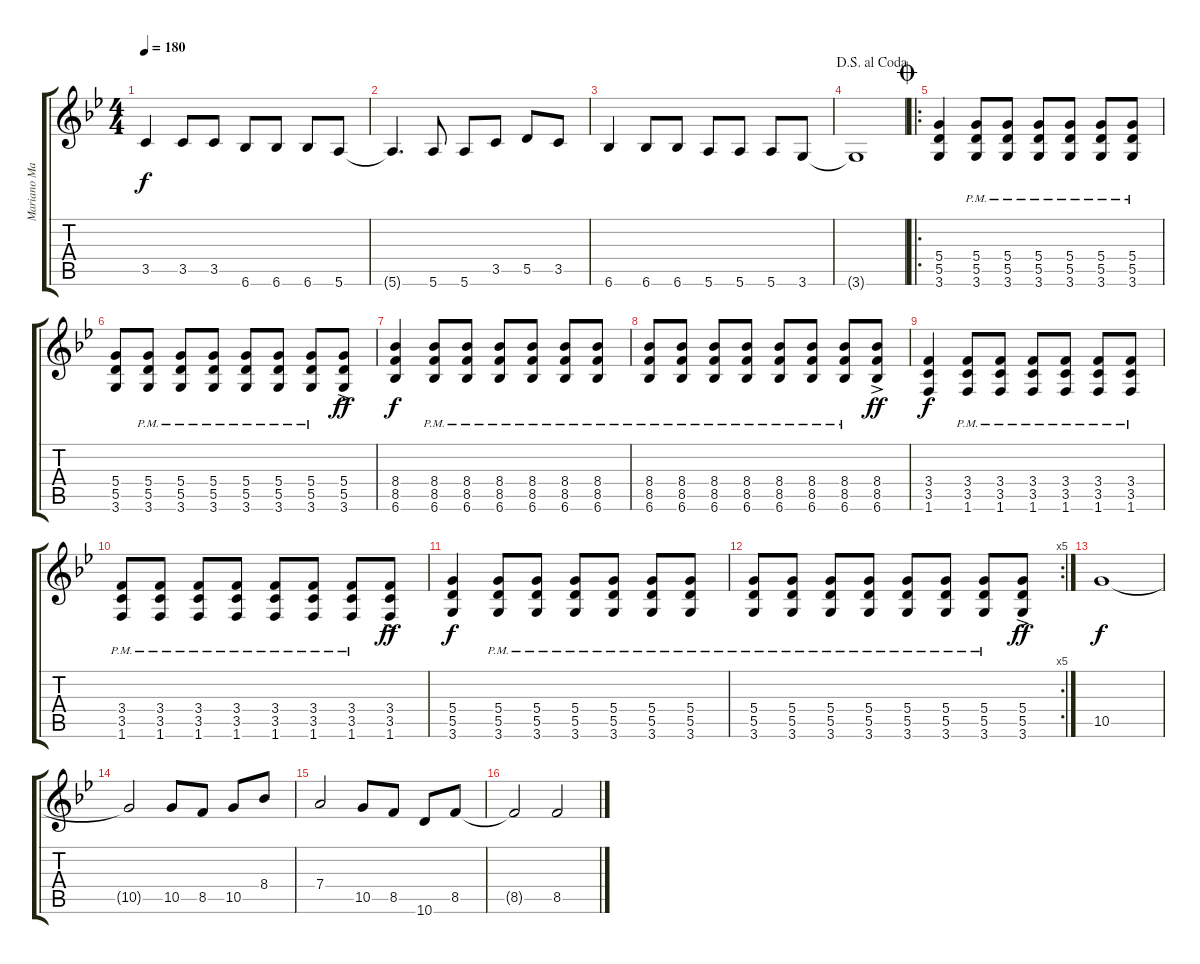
\track ("Mariano Martinez" "Mariano Ma") {instrument distortionguitar}
\staff {score tabs}
\tuning (E4 B3 G3 D3 A2 E2) {hide}
\ts (4 4)
\tempo 180
\clef g2
\ks bb
3.5.4{dy f} 3.5.8 3.5.8 6.6.8 6.6.8 6.6.8 5.6.8 |
5.6{t}.4{d} 5.6.8 5.6.8 3.5.8 5.5.8 3.5.8 |
6.6.4 6.6.8 6.6.8 5.6.8 5.6.8 5.6.8 3.6.8 |
\jump dalsegnoalcoda
3.6{t}.1 |
\ro
\jump coda
(5.4 5.5 3.6).4 (5.4 5.5 3.6{pm}).8 (5.4 5.5 3.6{pm}).8 (5.4 5.5 3.6{pm}).8 (5.4 5.5 3.6{pm}).8 (5.4 5.5 3.6{pm}).8 (5.4 5.5 3.6{pm}).8 |
(5.4 5.5 3.6).8 (5.4 5.5 3.6{pm}).8 (5.4 5.5 3.6{pm}).8 (5.4 5.5 3.6{pm}).8 (5.4 5.5 3.6{pm}).8 (5.4 5.5 3.6{pm}).8 (5.4 5.5 3.6{pm}).8 (5.4{ac} 5.5{ac} 3.6{ac}).8{dy ff} |
(8.4 8.5 6.6).4{dy f} (8.4{pm} 8.5{pm} 6.6{pm}).8 (8.4{pm} 8.5{pm} 6.6{pm}).8 (8.4{pm} 8.5{pm} 6.6{pm}).8 (8.4{pm} 8.5{pm} 6.6{pm}).8 (8.4{pm} 8.5{pm} 6.6{pm}).8 (8.4{pm} 8.5{pm} 6.6{pm}).8 |
(8.4{pm} 8.5{pm} 6.6{pm}).8 (8.4{pm} 8.5{pm} 6.6{pm}).8 (8.4{pm} 8.5{pm} 6.6{pm}).8 (8.4{pm} 8.5{pm} 6.6{pm}).8 (8.4{pm} 8.5{pm} 6.6{pm}).8 (8.4{pm} 8.5{pm} 6.6{pm}).8 (8.4{pm} 8.5{pm} 6.6{pm}).8 (8.4{ac} 8.5{ac} 6.6{ac}).8{dy ff} |
(3.4 3.5 1.6).4{dy f} (3.4{pm} 3.5{pm} 1.6{pm}).8 (3.4{pm} 3.5{pm} 1.6{pm}).8 (3.4{pm} 3.5{pm} 1.6{pm}).8 (3.4{pm} 3.5{pm} 1.6{pm}).8 (3.4{pm} 3.5{pm} 1.6{pm}).8 (3.4{pm} 3.5{pm} 1.6{pm}).8 |
(3.4{pm} 3.5{pm} 1.6{pm}).8 (3.4{pm} 3.5{pm} 1.6{pm}).8 (3.4{pm} 3.5{pm} 1.6{pm}).8 (3.4{pm} 3.5{pm} 1.6{pm}).8 (3.4{pm} 3.5{pm} 1.6{pm}).8 (3.4{pm} 3.5{pm} 1.6{pm}).8 (3.4{pm} 3.5{pm} 1.6{pm}).8 (3.4{ac} 3.5{ac} 1.6{ac}).8{dy ff} |
(5.4 5.5 3.6).4{dy f} (5.4{pm} 5.5{pm} 3.6{pm}).8 (5.4{pm} 5.5{pm} 3.6{pm}).8 (5.4{pm} 5.5{pm} 3.6{pm}).8 (5.4{pm} 5.5{pm} 3.6{pm}).8 (5.4{pm} 5.5{pm} 3.6{pm}).8 (5.4{pm} 5.5{pm} 3.6{pm}).8 |
\rc 5
(5.4{pm} 5.5{pm} 3.6{pm}).8 (5.4{pm} 5.5{pm} 3.6{pm}).8 (5.4{pm} 5.5{pm} 3.6{pm}).8 (5.4{pm} 5.5{pm} 3.6{pm}).8 (5.4{pm} 5.5{pm} 3.6{pm}).8 (5.4{pm} 5.5{pm} 3.6{pm}).8 (5.4{pm} 5.5{pm} 3.6{pm}).8 (5.4{ac} 5.5{ac} 3.6{ac}).8{dy ff} |
10.5.1{dy f} |
10.5{t}.2 10.5.8 8.5.8 10.5.8 8.4.8 |
7.4.2 10.5.8 8.5.8 10.6.8 8.5.8 |
8.5{t}.2 8.5.2
